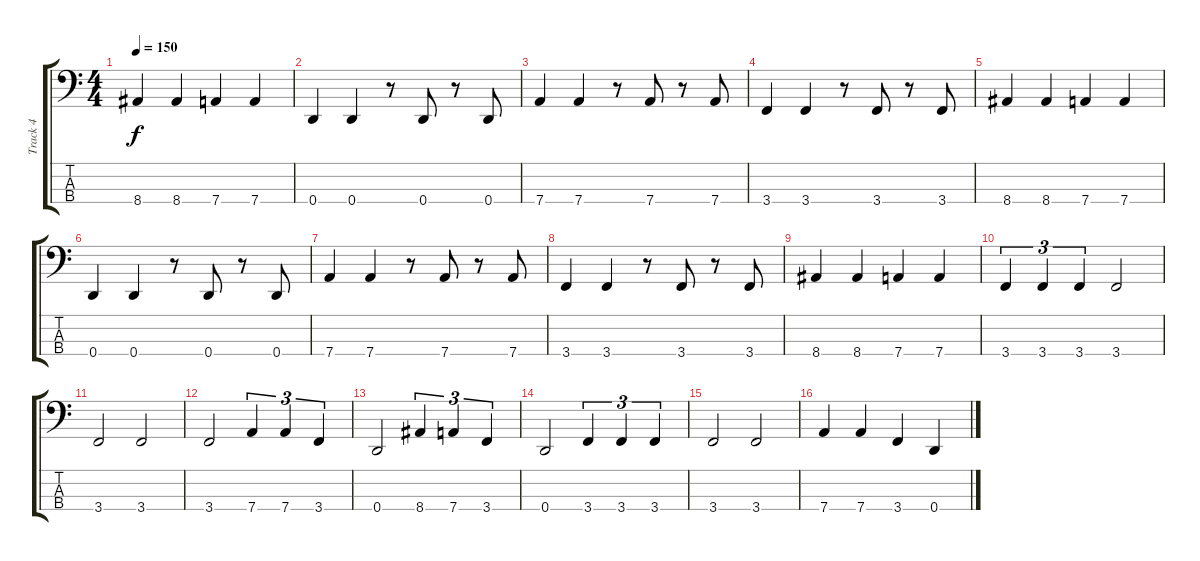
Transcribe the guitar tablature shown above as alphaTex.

\track ("Track 4" "Track 4") {instrument electricbassfinger}
\staff {score tabs}
\tuning (G2 D2 A1 D1) {hide}
\ts (4 4)
\tempo 150
\clef f4
\ks c
8.4.4{dy f} 8.4.4 7.4.4 7.4.4 |
0.4.4 0.4.4 r.8 0.4.8 r.8 0.4.8 |
7.4.4 7.4.4 r.8 7.4.8 r.8 7.4.8 |
3.4.4 3.4.4 r.8 3.4.8 r.8 3.4.8 |
8.4.4 8.4.4 7.4.4 7.4.4 |
0.4.4 0.4.4 r.8 0.4.8 r.8 0.4.8 |
7.4.4 7.4.4 r.8 7.4.8 r.8 7.4.8 |
3.4.4 3.4.4 r.8 3.4.8 r.8 3.4.8 |
8.4.4 8.4.4 7.4.4 7.4.4 |
3.4.4{tu (3 2)} 3.4.4{tu (3 2)} 3.4.4{tu (3 2)} 3.4.2 |
3.4.2 3.4.2 |
3.4.2 7.4.4{tu (3 2)} 7.4.4{tu (3 2)} 3.4.4{tu (3 2)} |
0.4.2 8.4.4{tu (3 2)} 7.4.4{tu (3 2)} 3.4.4{tu (3 2)} |
0.4.2 3.4.4{tu (3 2)} 3.4.4{tu (3 2)} 3.4.4{tu (3 2)} |
3.4.2 3.4.2 |
7.4.4 7.4.4 3.4.4 0.4.4
